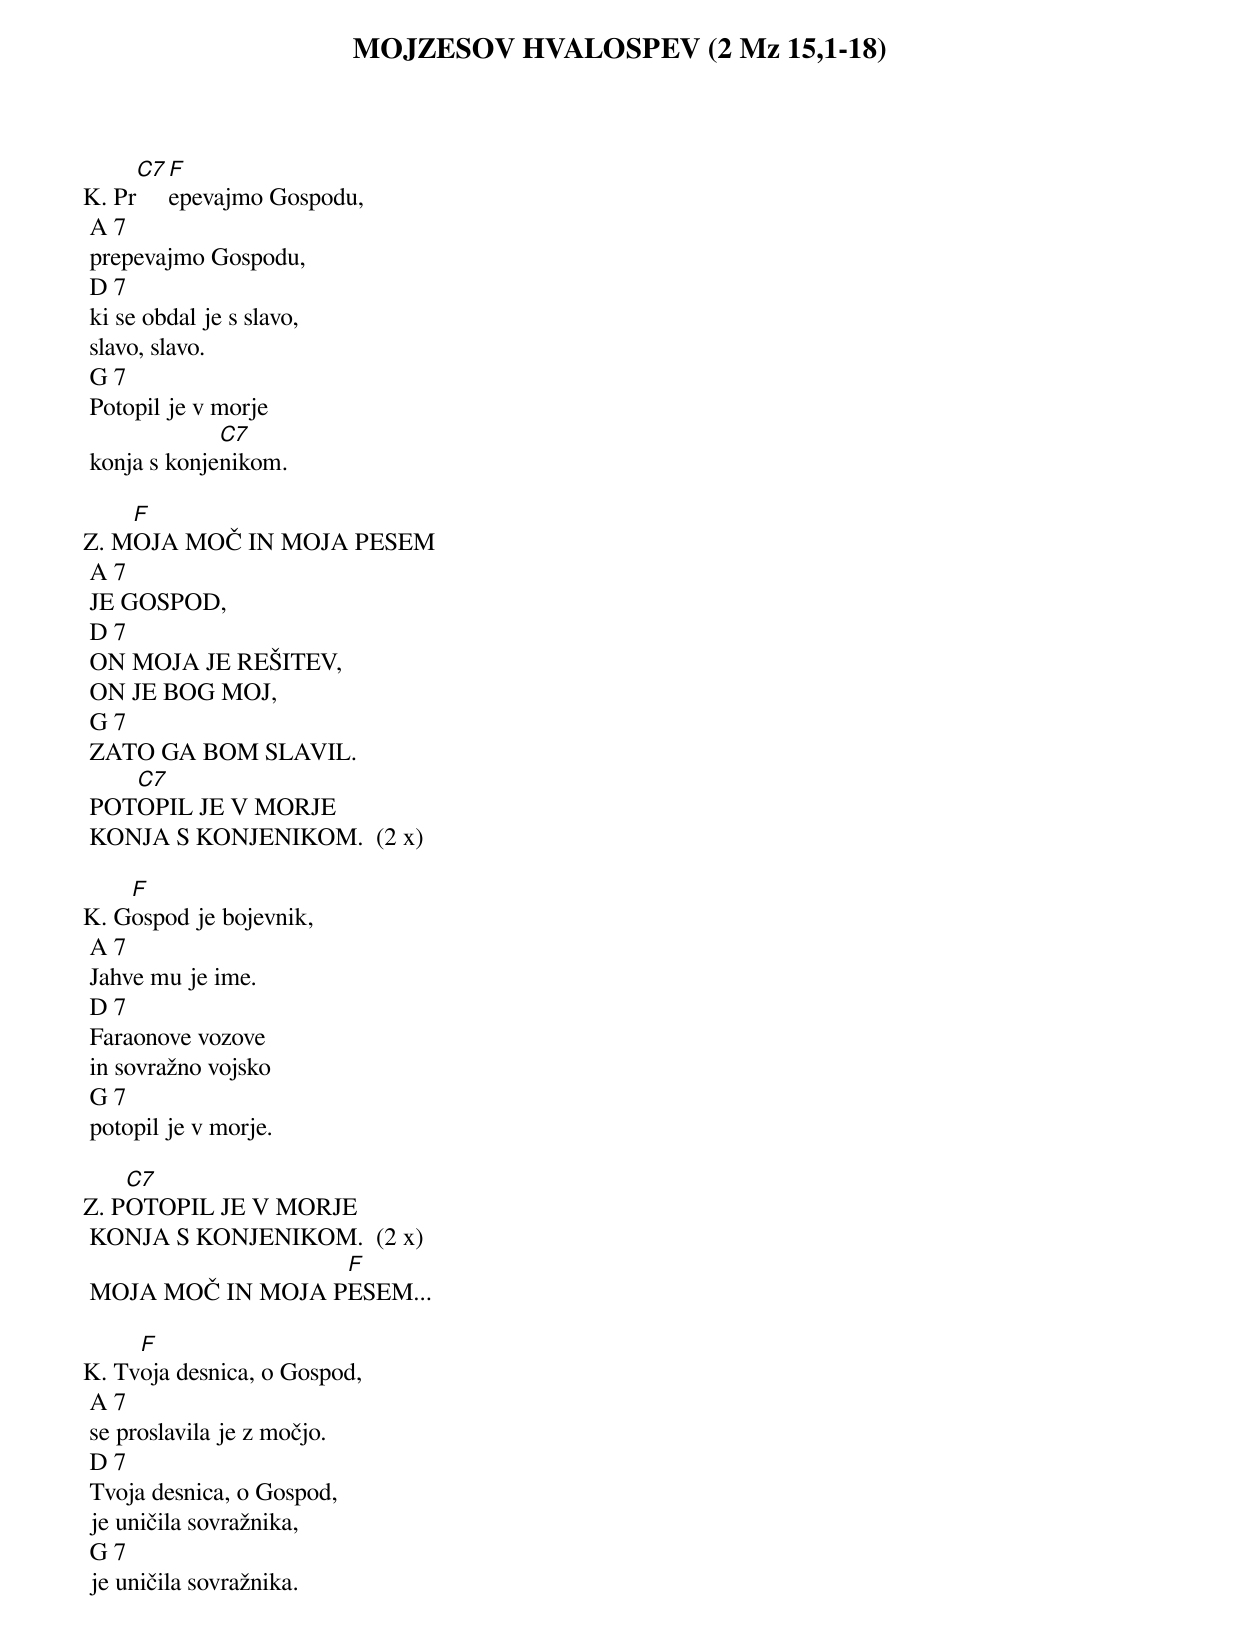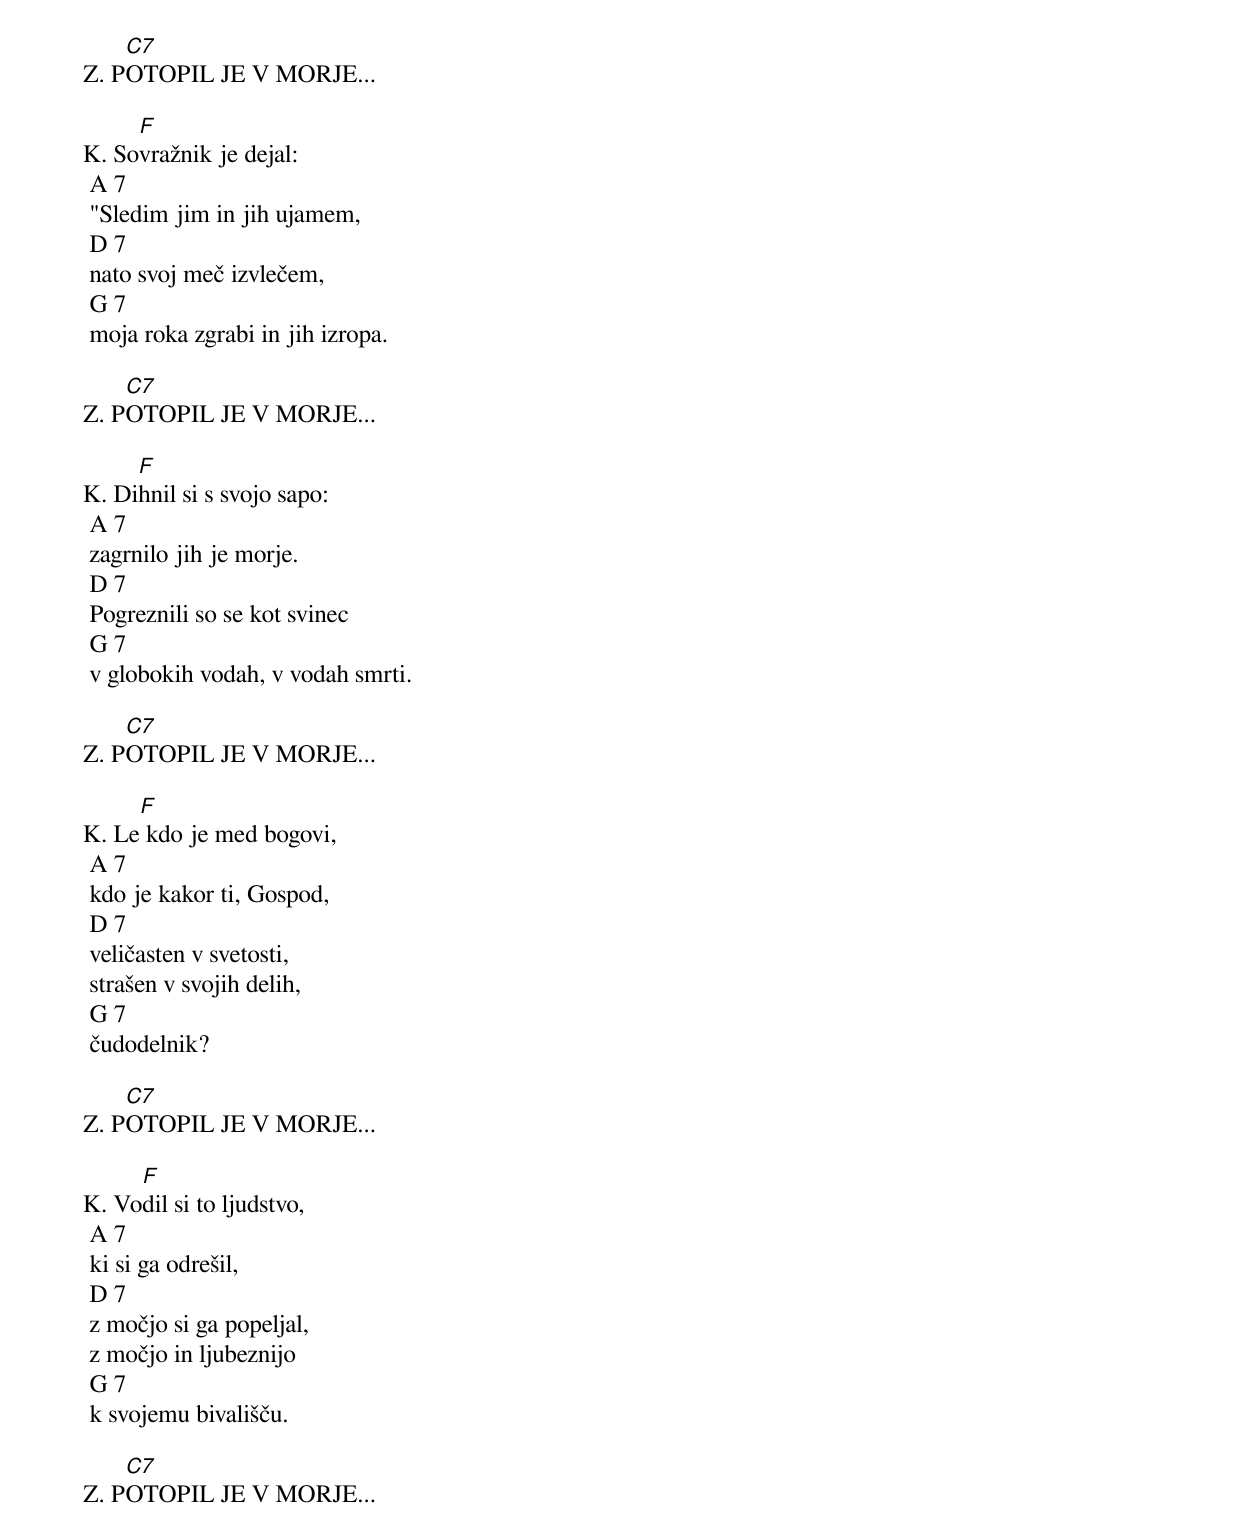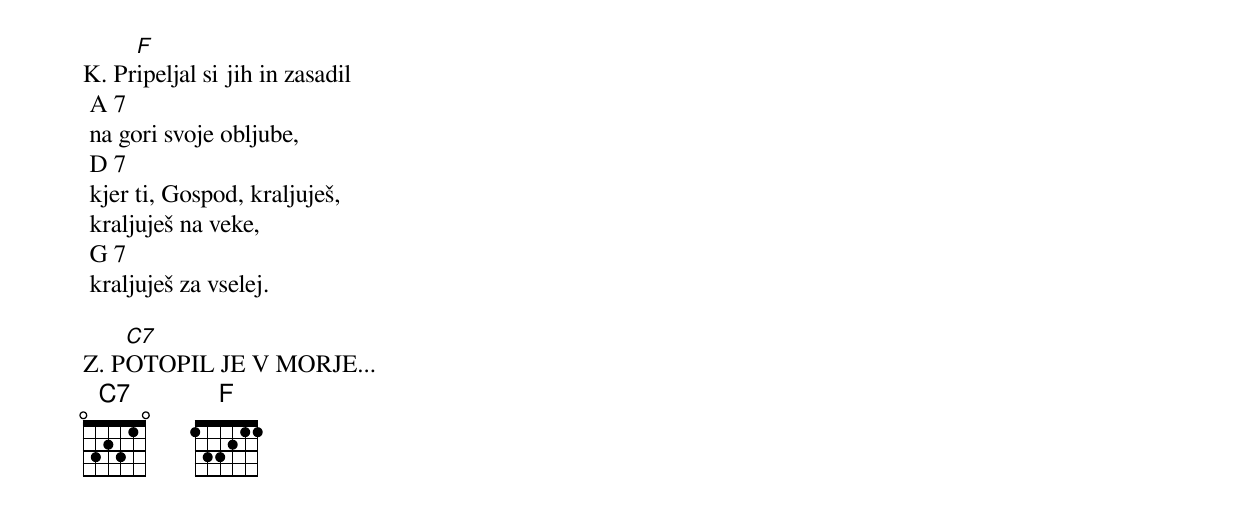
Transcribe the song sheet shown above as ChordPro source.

{title: MOJZESOV HVALOSPEV (2 Mz 15,1-18)}

K.	Pr[C7][F]epevajmo Gospodu,
	A 7
	prepevajmo Gospodu,
	D 7
	ki se obdal je s slavo,
	slavo, slavo.
	G 7
	Potopil je v morje
	konja s konje[C7]nikom.

Z.	M[F]OJA MOČ IN MOJA PESEM
	A 7
	JE GOSPOD,
	D 7
	ON MOJA JE REŠITEV,
	ON JE BOG MOJ,
	G 7
	ZATO GA BOM SLAVIL.
	POT[C7]OPIL JE V MORJE
	KONJA S KONJENIKOM.  (2 x)

K.	G[F]ospod je bojevnik,
	A 7
	Jahve mu je ime.
	D 7
	Faraonove vozove
	in sovražno vojsko
	G 7
	potopil je v morje.

Z.	P[C7]OTOPIL JE V MORJE
	KONJA S KONJENIKOM.  (2 x)
	MOJA MOČ IN MOJA P[F]ESEM...

K.	Tv[F]oja desnica, o Gospod,
	A 7
	se proslavila je z močjo.
	D 7
	Tvoja desnica, o Gospod,
	je uničila sovražnika,
	G 7
	je uničila sovražnika.

Z.	P[C7]OTOPIL JE V MORJE...

K.	So[F]vražnik je dejal:
	A 7
	"Sledim jim in jih ujamem,
	D 7
	nato svoj meč izvlečem,
	G 7
	moja roka zgrabi in jih izropa.

Z.	P[C7]OTOPIL JE V MORJE...

K.	Di[F]hnil si s svojo sapo:
	A 7
	zagrnilo jih je morje.
	D 7
	Pogreznili so se kot svinec
	G 7
	v globokih vodah, v vodah smrti.

Z.	P[C7]OTOPIL JE V MORJE...

K.	Le[F] kdo je med bogovi,
	A 7
	kdo je kakor ti, Gospod,
	D 7
	veličasten v svetosti,
	strašen v svojih delih,
	G 7
	čudodelnik?

Z.	P[C7]OTOPIL JE V MORJE...

K.	Vo[F]dil si to ljudstvo,
	A 7
	ki si ga odrešil,
	D 7
	z močjo si ga popeljal,
	z močjo in ljubeznijo
	G 7
	k svojemu bivališču.

Z.	P[C7]OTOPIL JE V MORJE...

K.	Pr[F]ipeljal si jih in zasadil
	A 7
	na gori svoje obljube,
	D 7
	kjer ti, Gospod, kraljuješ,
	kraljuješ na veke,
	G 7
	kraljuješ za vselej.

Z.	P[C7]OTOPIL JE V MORJE...
